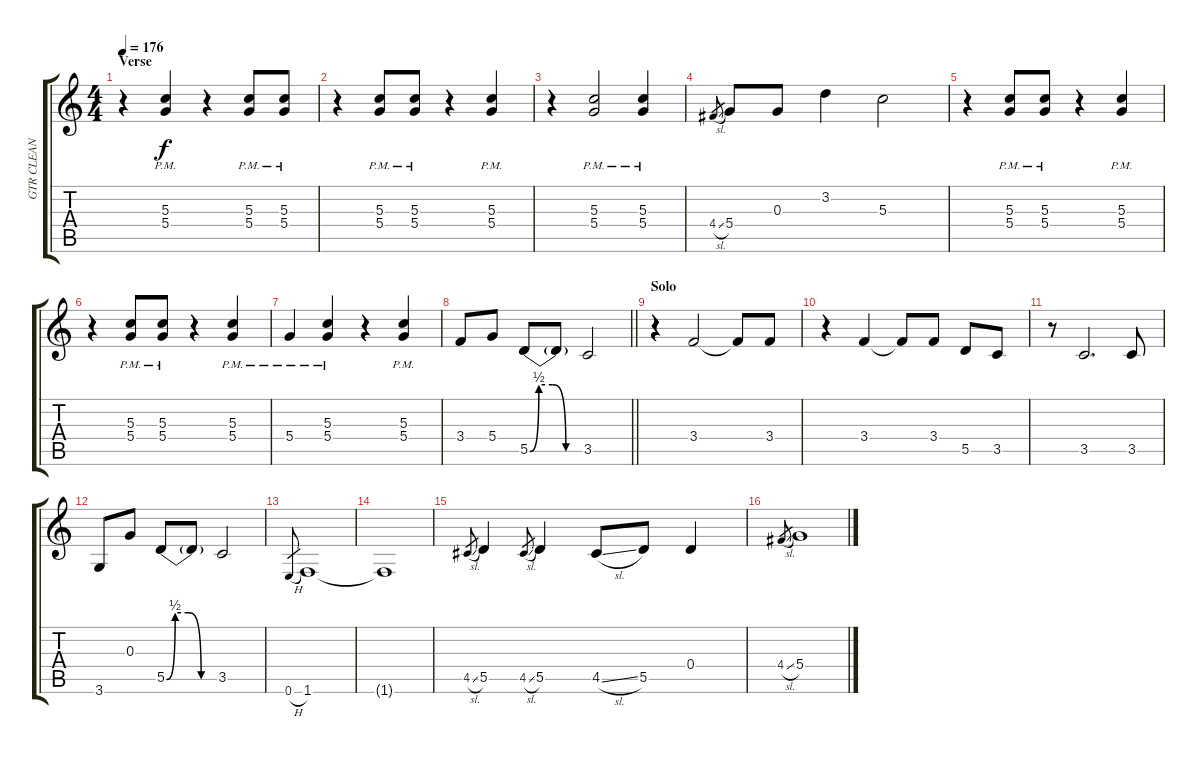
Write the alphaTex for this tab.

\track ("GTR CLEAN" "GTR CLEAN") {instrument electricguitarclean}
\staff {score tabs}
\tuning (E4 B3 G3 D3 A2 E2) {hide}
\ts (4 4)
\section ("" "Verse")
\tempo 176
\clef g2
\ks c
r.4{dy f} (5.3{pm} 5.4{pm}).4 r.4 (5.3{pm} 5.4{pm}).8 (5.3{pm} 5.4{pm}).8 |
r.4 (5.3{pm} 5.4{pm}).8 (5.3{pm} 5.4{pm}).8 r.4 (5.3{pm} 5.4{pm}).4 |
r.4 (5.3{pm} 5.4{pm}).2 (5.3{pm} 5.4{pm}).4 |
4.4{sl}.8{gr} 5.4.8 0.3.8 3.2.4 5.3.2 |
r.4 (5.3{pm} 5.4{pm}).8 (5.3{pm} 5.4{pm}).8 r.4 (5.3{pm} 5.4{pm}).4 |
r.4 (5.3{pm} 5.4{pm}).8 (5.3{pm} 5.4{pm}).8 r.4 (5.3{pm} 5.4{pm}).4 |
5.4{pm}.4 (5.3{pm} 5.4{pm}).4 r.4 (5.3{pm} 5.4{pm}).4 |
\barLineRight lightlight
3.4.8 5.4.8 5.5{be (custom 0 0 10 2 25 2 40 0 60 0)}.8 5.5{t}.8 3.5.2 |
\section ("" "Solo")
r.4 3.4.2 3.4{t}.8 3.4.8 |
r.4 3.4.4 3.4{t}.8 3.4.8 5.5.8 3.5.8 |
r.8 3.5.2{d} 3.5.8 |
3.6.8 0.3.8 5.5{be (custom 0 0 10 2 25 2 40 0 60 0)}.8 5.5{t}.8 3.5.2 |
0.6{h}.8{gr} 1.6.1 |
1.6{t}.1 |
4.5{sl}.8{gr} 5.5.4 4.5{sl}.8{gr} 5.5.4 4.5{sl}.8 5.5.8 0.4.4 |
4.4{sl}.8{gr} 5.4.1
